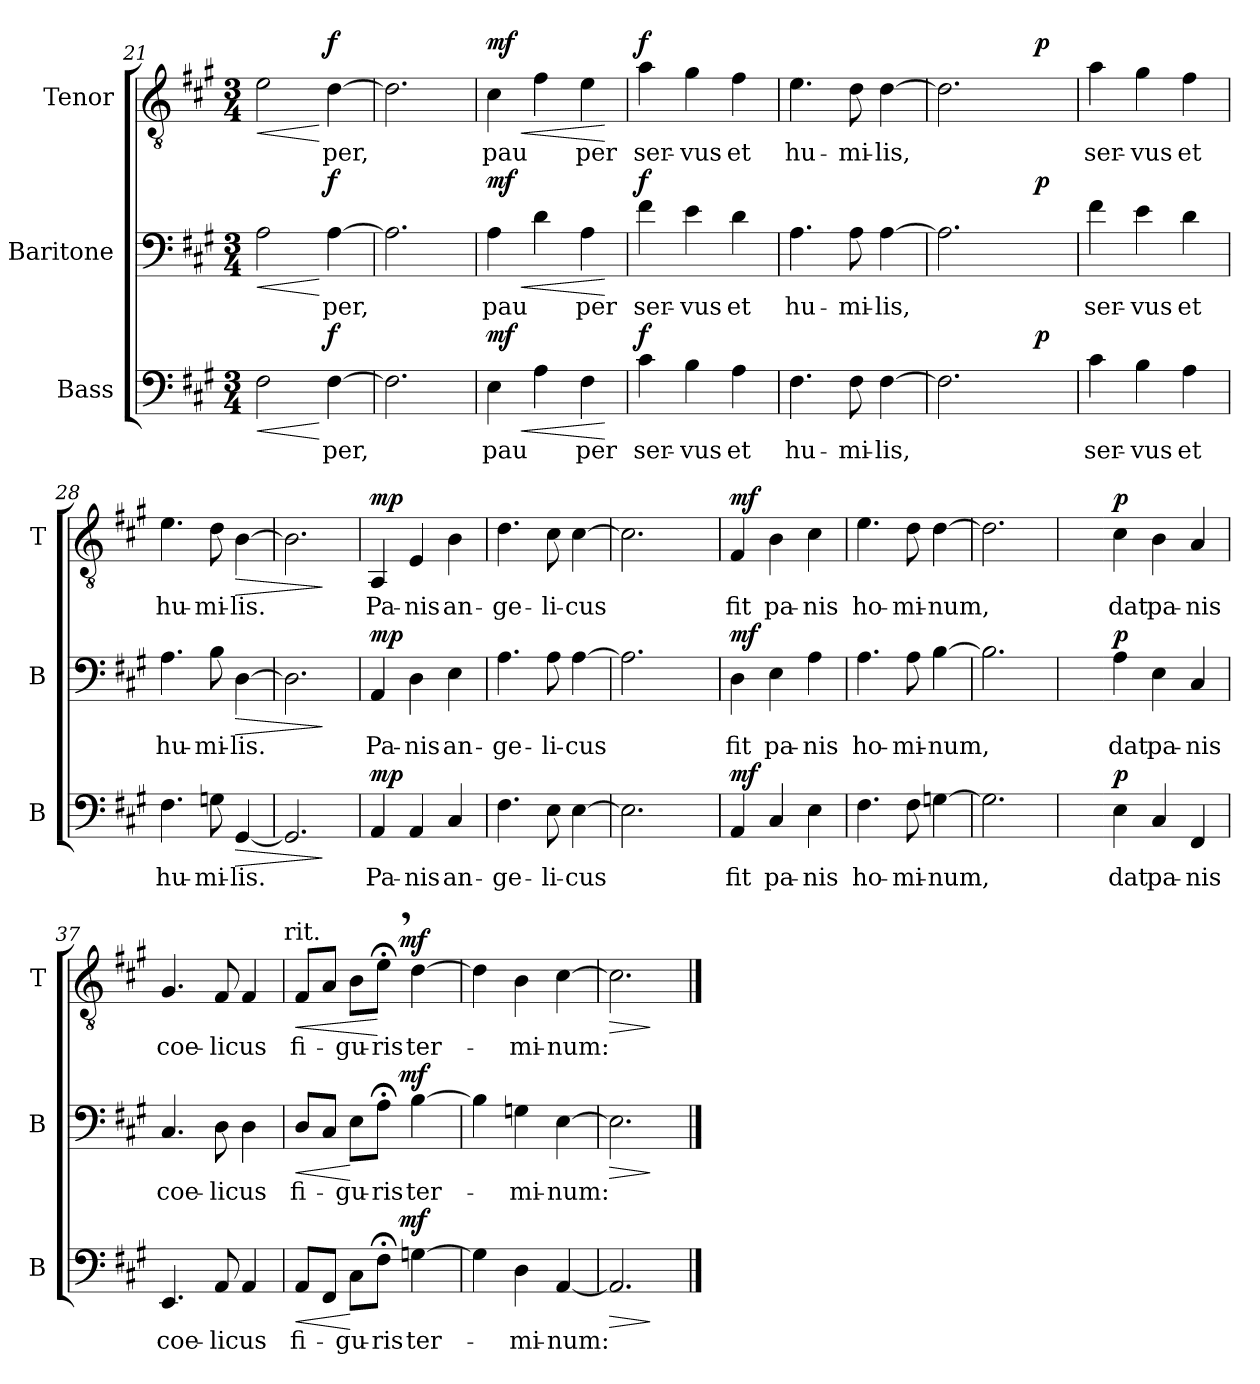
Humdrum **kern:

**kern	**text	**dynam	**kern	**text	**dynam	**kern	**text	**dynam
*part3	*part3	*part3	*part2	*part2	*part2	*part1	*part1	*part1
*staff3	*staff3	*staff3	*staff2	*staff2	*staff2	*staff1	*staff1	*staff1
*I"Bass	*	*	*I"Baritone	*	*	*I"Tenor	*	*
*I'B	*	*	*I'B	*	*	*I'T	*	*
*clefF4	*	*	*clefF4	*	*	*clefGv2	*	*
*k[f#c#g#]	*	*	*k[f#c#g#]	*	*	*k[f#c#g#]	*	*
*A:	*	*	*A:	*	*	*A:	*	*
*M3/4	*	*	*M3/4	*	*	*M3/4	*	*
=21	=21	=21	=21	=21	=21	=21	=21	=21
!	!	!LO:HP:b	!	!	!LO:HP:b	!	!	!LO:HP:b
2F#\	.	<	2A\	.	<	2e\	.	<
!	!LO:LY:b	!LO:DY:n=1:a	!	!LO:LY:b	!LO:DY:n=1:a	!	!LO:LY:b	!LO:DY:n=1:a
[>4F#\	-per,	[ f	[>4A\	-per,	[ f	[>4d\	-per,	[ f
=22	=22	=22	=22	=22	=22	=22	=22	=22
2.F#\]	.	.	2.A\]	.	.	2.d\]	.	.
=23	=23	=23	=23	=23	=23	=23	=23	=23
!	!LO:LY:b	!LO:HP:b	!	!LO:LY:b	!LO:HP:b	!	!LO:LY:b	!LO:HP:b
!	!	!LO:DY:n=1:a	!	!	!LO:DY:n=1:a	!	!	!LO:DY:n=1:a
4E\	pau	< mf	4A\	pau	< mf	4c#\	pau	< mf
4A\	.	.	4d\	.	.	4f#\	.	.
!	!LO:LY:b	!	!	!LO:LY:b	!	!	!LO:LY:b	!
4F#\	per	.	4A\	per	.	4e\	per	.
.	.	[	.	.	[	.	.	[
=24	=24	=24	=24	=24	=24	=24	=24	=24
!	!LO:LY:b	!LO:DY:a	!	!LO:LY:b	!LO:DY:a	!	!LO:LY:b	!LO:DY:a
4c#\	ser-	f	4f#\	ser-	f	4a\	ser-	f
!	!LO:LY:b:rj	!	!	!LO:LY:b:rj	!	!	!LO:LY:b:rj	!
4B\	-vus	.	4e\	-vus	.	4g#\	-vus	.
!	!LO:LY:b	!	!	!LO:LY:b	!	!	!LO:LY:b	!
4A\	et	.	4d\	et	.	4f#\	et	.
=25	=25	=25	=25	=25	=25	=25	=25	=25
!	!LO:LY:b	!	!	!LO:LY:b	!	!	!LO:LY:b	!
4.F#\	hu-	.	4.A\	hu-	.	4.e\	hu-	.
!	!LO:LY:b	!	!	!LO:LY:b	!	!	!LO:LY:b	!
8F#\	-mi-	.	8A\	-mi-	.	8d\	-mi-	.
!	!LO:LY:b:rj	!	!	!LO:LY:b:rj	!	!	!LO:LY:b:rj	!
[<4F#\	-lis,	.	[<4A\	-lis,	.	[<4d\	-lis,	.
!!LO:LB:g=z
=26	=26	=26	=26	=26	=26	=26	=26	=26
*^	*	*	*^	*	*	*^	*	*
2.F#\]	2ryy	.	.	2.A\]	2ryy	.	.	2.d\]	2ryy	.	.
.	16.ryy	.	.	.	16.ryy	.	.	.	16.ryy	.	.
!	!	!	!LO:DY:a	!	!	!	!LO:DY:a	!	!	!	!LO:DY:a
.	8ryy	.	p	.	8ryy	.	p	.	8ryy	.	p
.	32ryy	.	.	.	32ryy	.	.	.	32ryy	.	.
=27	=27	=27	=27	=27	=27	=27	=27	=27	=27	=27	=27
!	!	!LO:LY:b	!	!	!	!LO:LY:b	!	!	!	!LO:LY:b	!
*v	*v	*	*	*	*	*	*	*v	*v	*	*
*	*	*	*v	*v	*	*	*	*	*
4c#\	ser-	.	4f#\	ser-	.	4a\	ser-	.
!	!LO:LY:b:rj	!	!	!LO:LY:b:rj	!	!	!LO:LY:b:rj	!
4B\	-vus	.	4e\	-vus	.	4g#\	-vus	.
!	!LO:LY:b	!	!	!LO:LY:b	!	!	!LO:LY:b	!
4A\	et	.	4d\	et	.	4f#\	et	.
=28	=28	=28	=28	=28	=28	=28	=28	=28
!	!LO:LY:b	!	!	!LO:LY:b	!	!	!LO:LY:b	!
4.F#\	hu-	.	4.A\	hu-	.	4.e\	hu-	.
!	!LO:LY:b	!	!	!LO:LY:b	!	!	!LO:LY:b	!
8Gn\	-mi-	.	8B\	-mi-	.	8d\	-mi-	.
!	!LO:LY:b	!LO:HP:b	!	!LO:LY:b	!LO:HP:b	!	!LO:LY:b	!LO:HP:b
[<4GG#/	-lis.	>	[>4D\	-lis.	>	[>4B\	-lis.	>
=29	=29	=29	=29	=29	=29	=29	=29	=29
2.GG#/]	.	.	2.D\]	.	.	2.B\]	.	.
.	.	]	.	.	]	.	.	]
=30	=30	=30	=30	=30	=30	=30	=30	=30
!	!LO:LY:b	!LO:DY:a	!	!LO:LY:b	!LO:DY:a	!	!LO:LY:b	!LO:DY:a
4AA/	Pa-	mp	4AA/	Pa-	mp	4AA/	Pa-	mp
!	!LO:LY:b:rj	!	!	!LO:LY:b:rj	!	!	!LO:LY:b:rj	!
4AA/	-nis	.	4D\	-nis	.	4E/	-nis	.
!	!LO:LY:b	!	!	!LO:LY:b	!	!	!LO:LY:b	!
4C#/	an-	.	4E\	an-	.	4B\	an-	.
=31	=31	=31	=31	=31	=31	=31	=31	=31
!	!LO:LY:b	!	!	!LO:LY:b	!	!	!LO:LY:b	!
4.F#\	-ge-	.	4.A\	-ge-	.	4.d\	-ge-	.
!	!LO:LY:b	!	!	!LO:LY:b	!	!	!LO:LY:b	!
8E\	-li-	.	8A\	-li-	.	8c#\	-li-	.
!	!LO:LY:b	!	!	!LO:LY:b	!	!	!LO:LY:b	!
[>4E\	-cus	.	[>4A\	-cus	.	[>4c#\	-cus	.
=32	=32	=32	=32	=32	=32	=32	=32	=32
2.E\]	.	.	2.A\]	.	.	2.c#\]	.	.
=33	=33	=33	=33	=33	=33	=33	=33	=33
!	!LO:LY:b	!LO:DY:a	!	!LO:LY:b	!LO:DY:a	!	!LO:LY:b	!LO:DY:a
4AA/	fit	mf	4D\	fit	mf	4F#/	fit	mf
!	!LO:LY:b	!	!	!LO:LY:b	!	!	!LO:LY:b	!
4C#/	pa-	.	4E\	pa-	.	4B\	pa-	.
!	!LO:LY:b:rj	!	!	!LO:LY:b:rj	!	!	!LO:LY:b:rj	!
4E\	-nis	.	4A\	-nis	.	4c#\	-nis	.
!!LO:LB:g=z
=34	=34	=34	=34	=34	=34	=34	=34	=34
!	!LO:LY:b	!	!	!LO:LY:b	!	!	!LO:LY:b	!
4.F#\	ho-	.	4.A\	ho-	.	4.e\	ho-	.
!	!LO:LY:b	!	!	!LO:LY:b	!	!	!LO:LY:b	!
8F#\	-mi-	.	8A\	-mi-	.	8d\	-mi-	.
!	!LO:LY:b	!	!	!LO:LY:b	!	!	!LO:LY:b	!
[>4Gn\	-num,	.	[>4B\	-num,	.	[>4d\	-num,	.
=35	=35	=35	=35	=35	=35	=35	=35	=35
2.G\]	.	.	2.B\]	.	.	2.d\]	.	.
=36	=36	=36	=36	=36	=36	=36	=36	=36
!	!LO:LY:b	!LO:DY:a	!	!LO:LY:b	!LO:DY:a	!	!LO:LY:b	!LO:DY:a
4E\	dat	p	4A\	dat	p	4c#\	dat	p
!	!LO:LY:b	!	!	!LO:LY:b	!	!	!LO:LY:b	!
4C#/	pa-	.	4E\	pa-	.	4B\	pa-	.
!	!LO:LY:b:rj	!	!	!LO:LY:b:rj	!	!	!LO:LY:b:rj	!
4FF#/	-nis	.	4C#/	-nis	.	4A/	-nis	.
=37	=37	=37	=37	=37	=37	=37	=37	=37
!	!LO:LY:b	!	!	!LO:LY:b	!	!	!LO:LY:b	!
4.EE/	coe-	.	4.C#/	coe-	.	4.G#/	coe-	.
!	!LO:LY:b	!	!	!LO:LY:b	!	!	!LO:LY:b	!
8AA/	-licus	.	8D\	-licus	.	8F#/	-licus	.
4AA/	.	.	4D\	.	.	4F#/	.	.
!	!	!	!	!	!	!LO:TX:a:t=rit.	!	!
=38	=38	=38	=38	=38	=38	=38	=38	=38
!	!LO:LY:b	!LO:HP:b	!	!LO:LY:b	!LO:HP:b	!	!LO:LY:b	!LO:HP:b
*^	*	*	*^	*	*	*^	*	*
8AA/L	4...ryy	fi-	<	8D/L	4...ryy	fi-	<	8F#/L	4...ryy	fi-	<
8FF#/J	.	.	.	8C#/J	.	.	.	8A/J	.	.	.
!	!	!LO:LY:b	!	!	!	!LO:LY:b	!	!	!	!LO:LY:b	!
8C#\L	.	-gu-	[	8E\L	.	-gu-	[	8B\L	.	-gu-	.
!	!	!LO:LY:b:rj	!	!	!	!LO:LY:b:rj	!	!	!	!LO:LY:b:rj	!
8F#;<\J	.	-ris	.	8A;<\J	.	-ris	.	8e;<,>\J	.	-ris	[
!	!	!	!LO:DY:a	!	!	!	!LO:DY:a	!	!	!	!LO:DY:a
.	4ryy	.	mf	.	4ryy	.	mf	.	4ryy	.	mf
!	!	!LO:LY:b	!	!	!	!LO:LY:b	!	!	!	!LO:LY:b	!
[>4Gn\	.	ter-	.	[>4B\	.	ter-	.	[>4d\	.	ter-	.
.	32ryy	.	.	.	32ryy	.	.	.	32ryy	.	.
*v	*v	*	*	*	*	*	*	*v	*v	*	*
*	*	*	*v	*v	*	*	*	*	*
=39	=39	=39	=39	=39	=39	=39	=39	=39
4G\]	.	.	4B\]	.	.	4d\]	.	.
!	!LO:LY:b	!	!	!LO:LY:b	!	!	!LO:LY:b	!
4D\	-mi-	.	4Gn\	-mi-	.	4B\	-mi-	.
!	!LO:LY:b	!	!	!LO:LY:b	!	!	!LO:LY:b	!
[<4AA/	-num:	.	[>4E\	-num:	.	[>4c#\	-num:	.
=40	=40	=40	=40	=40	=40	=40	=40	=40
!	!	!LO:HP:b	!	!	!LO:HP:b	!	!	!LO:HP:b
2.AA/]	.	>	2.E\]	.	>	2.c#\]	.	>
.	.	]	.	.	]	.	.	]
==	==	==	==	==	==	==	==	==
*-	*-	*-	*-	*-	*-	*-	*-	*-
